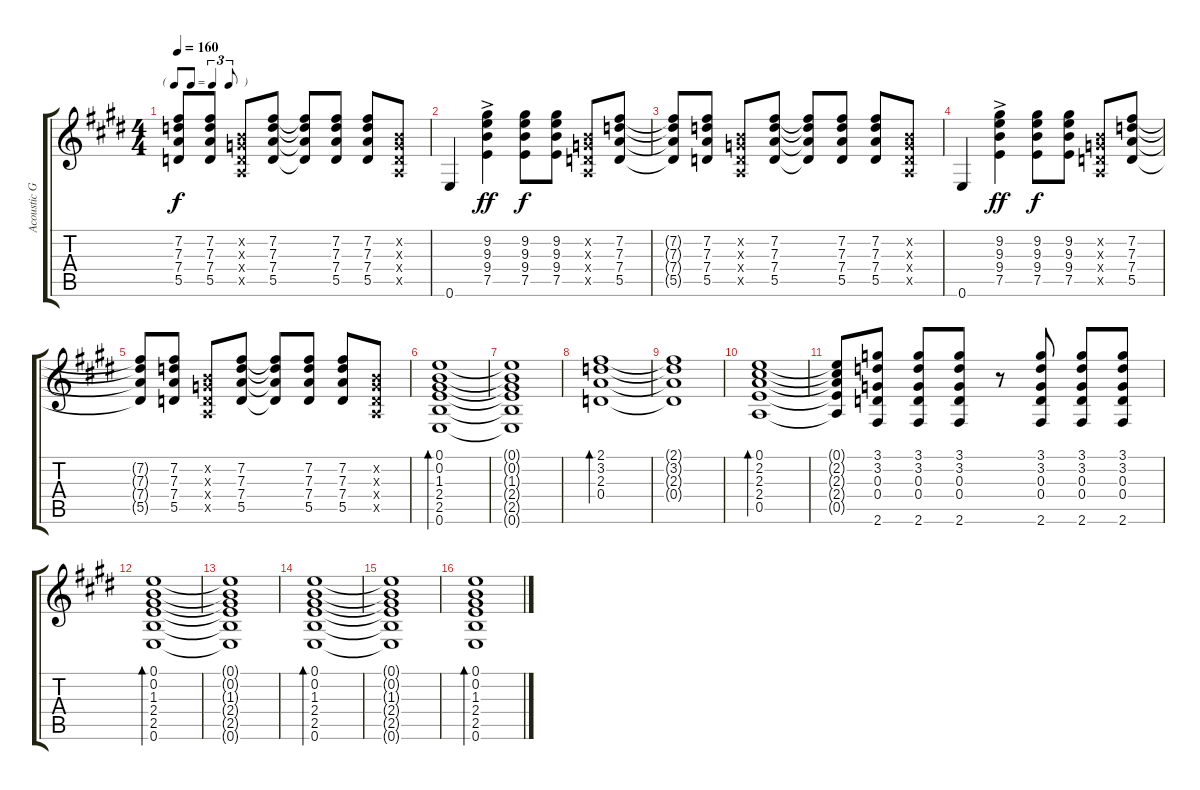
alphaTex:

\track ("Acoustic Guitar" "Acoustic G") {instrument acousticguitarsteel}
\staff {score tabs}
\tuning (E4 B3 G3 D3 A2 E2) {hide}
\ts (4 4)
\tf triplet8th
\tempo 160
\clef g2
\ks e
(7.2{t} 7.3{t} 7.4{t} 5.5{t}).8{dy f} (7.2 7.3 7.4 5.5).8 (0.2{x} 0.3{x} 0.4{x} 0.5{x}).8 (7.2 7.3 7.4 5.5).8 (7.2{t} 7.3{t} 7.4{t} 5.5{t}).8 (7.2 7.3 7.4 5.5).8 (7.2 7.3 7.4 5.5).8 (0.2{x} 0.3{x} 0.4{x} 0.5{x}).8 |
0.6.4 (9.2{ac} 9.3{ac} 9.4{ac} 7.5{ac}).4{dy ff} (9.2 9.3 9.4 7.5).8{dy f} (9.2 9.3 9.4 7.5).8 (0.2{x} 0.3{x} 0.4{x} 0.5{x}).8 (7.2 7.3 7.4 5.5).8 |
(7.2{t} 7.3{t} 7.4{t} 5.5{t}).8 (7.2 7.3 7.4 5.5).8 (0.2{x} 0.3{x} 0.4{x} 0.5{x}).8 (7.2 7.3 7.4 5.5).8 (7.2{t} 7.3{t} 7.4{t} 5.5{t}).8 (7.2 7.3 7.4 5.5).8 (7.2 7.3 7.4 5.5).8 (0.2{x} 0.3{x} 0.4{x} 0.5{x}).8 |
0.6.4 (9.2{ac} 9.3{ac} 9.4{ac} 7.5{ac}).4{dy ff} (9.2 9.3 9.4 7.5).8{dy f} (9.2 9.3 9.4 7.5).8 (0.2{x} 0.3{x} 0.4{x} 0.5{x}).8 (7.2 7.3 7.4 5.5).8 |
(7.2{t} 7.3{t} 7.4{t} 5.5{t}).8 (7.2 7.3 7.4 5.5).8 (0.2{x} 0.3{x} 0.4{x} 0.5{x}).8 (7.2 7.3 7.4 5.5).8 (7.2{t} 7.3{t} 7.4{t} 5.5{t}).8 (7.2 7.3 7.4 5.5).8 (7.2 7.3 7.4 5.5).8 (0.2{x} 0.3{x} 0.4{x} 0.5{x}).8 |
(0.1 0.2 1.3 2.4 2.5 0.6).1{bd 120} |
(0.1{t} 0.2{t} 1.3{t} 2.4{t} 2.5{t} 0.6{t}).1 |
(2.1 3.2 2.3 0.4).1{bd 120} |
(2.1{t} 3.2{t} 2.3{t} 0.4{t}).1 |
(0.1 2.2 2.3 2.4 0.5).1{bd 120} |
(0.1{t} 2.2{t} 2.3{t} 2.4{t} 0.5{t}).8 (3.1 3.2 0.3 0.4 2.6).8 (3.1 3.2 0.3 0.4 2.6).8 (3.1 3.2 0.3 0.4 2.6).8 r.8 (3.1 3.2 0.3 0.4 2.6).8 (3.1 3.2 0.3 0.4 2.6).8 (3.1 3.2 0.3 0.4 2.6).8 |
(0.1 0.2 1.3 2.4 2.5 0.6).1{bd 120} |
(0.1{t} 0.2{t} 1.3{t} 2.4{t} 2.5{t} 0.6{t}).1 |
(0.1 0.2 1.3 2.4 2.5 0.6).1{bd 120} |
(0.1{t} 0.2{t} 1.3{t} 2.4{t} 2.5{t} 0.6{t}).1 |
(0.1 0.2 1.3 2.4 2.5 0.6).1{bd 120}
